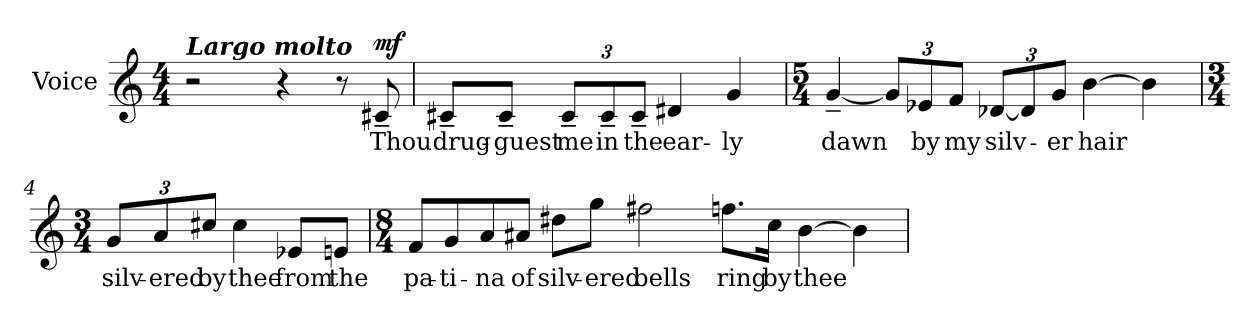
**kern	**text	**dynam
*part1	*part1	*part1
*staff1	*staff1	*staff1
*I"Voice	*	*
*I'Vo.	*	*
*clefG2	*	*
*k[]	*	*
*M4/4	*	*
=1	=1	=1
!LO:TX:a:Bi:t=Largo molto	!	!
2r	.	.
4r	.	.
8r	.	.
!	!LO:LY:b	!LO:DY:a
8c#X~/	Thou	mf
=2	=2	=2
!	!LO:LY:b	!
8c#X~/L	drug-	.
!	!LO:LY:b	!
8c#~/J	-guest	.
*Xbrackettup	*	*
!	!LO:LY:b	!
12c#~/L	me	.
!	!LO:LY:b	!
12c#~/	in	.
!	!LO:LY:b	!
12c#~/J	the	.
!	!LO:LY:b	!
4d#X/	ear-	.
!	!LO:LY:b	!
4g/	-ly	.
=3	=3	=3
*M5/4	*	*
!	!LO:LY:b	!
[4g~/	dawn	.
12g/L]	.	.
!	!LO:LY:b	!
12e-X/	by	.
!	!LO:LY:b	!
12f/J	my	.
!	!LO:LY:b	!
[12d-X/L	silv-	.
12d-/]	.	.
!	!LO:LY:b	!
12g/J	-er	.
!	!LO:LY:b	!
[4b\	hair	.
4b\]	.	.
!!LO:LB:g=z
=4	=4	=4
*M3/4	*	*
!	!LO:LY:b	!
12g/L	silv-	.
!	!LO:LY:b	!
12a/	-ered	.
!	!LO:LY:b	!
12cc#X/J	by	.
!	!LO:LY:b	!
4cc#\	thee	.
!	!LO:LY:b	!
8e-X/L	from	.
!	!LO:LY:b	!
8en/J	the	.
=5	=5	=5
*M8/4	*	*
!	!LO:LY:b	!
8f/L	pa-	.
!	!LO:LY:b	!
8g/	-ti-	.
!	!LO:LY:b	!
8a/	-na	.
!	!LO:LY:b	!
8a#X/J	of	.
!	!LO:LY:b	!
8dd#X\L	silv-	.
!	!LO:LY:b	!
8gg\J	-ered	.
!	!LO:LY:b	!
2ff#X\	bells	.
!	!LO:LY:b	!
8.ffn\L	ring	.
!	!LO:LY:b	!
16cc\Jk	by	.
!	!LO:LY:b	!
[4b\	thee	.
4b\]	.	.
=	=	=
*-	*-	*-
